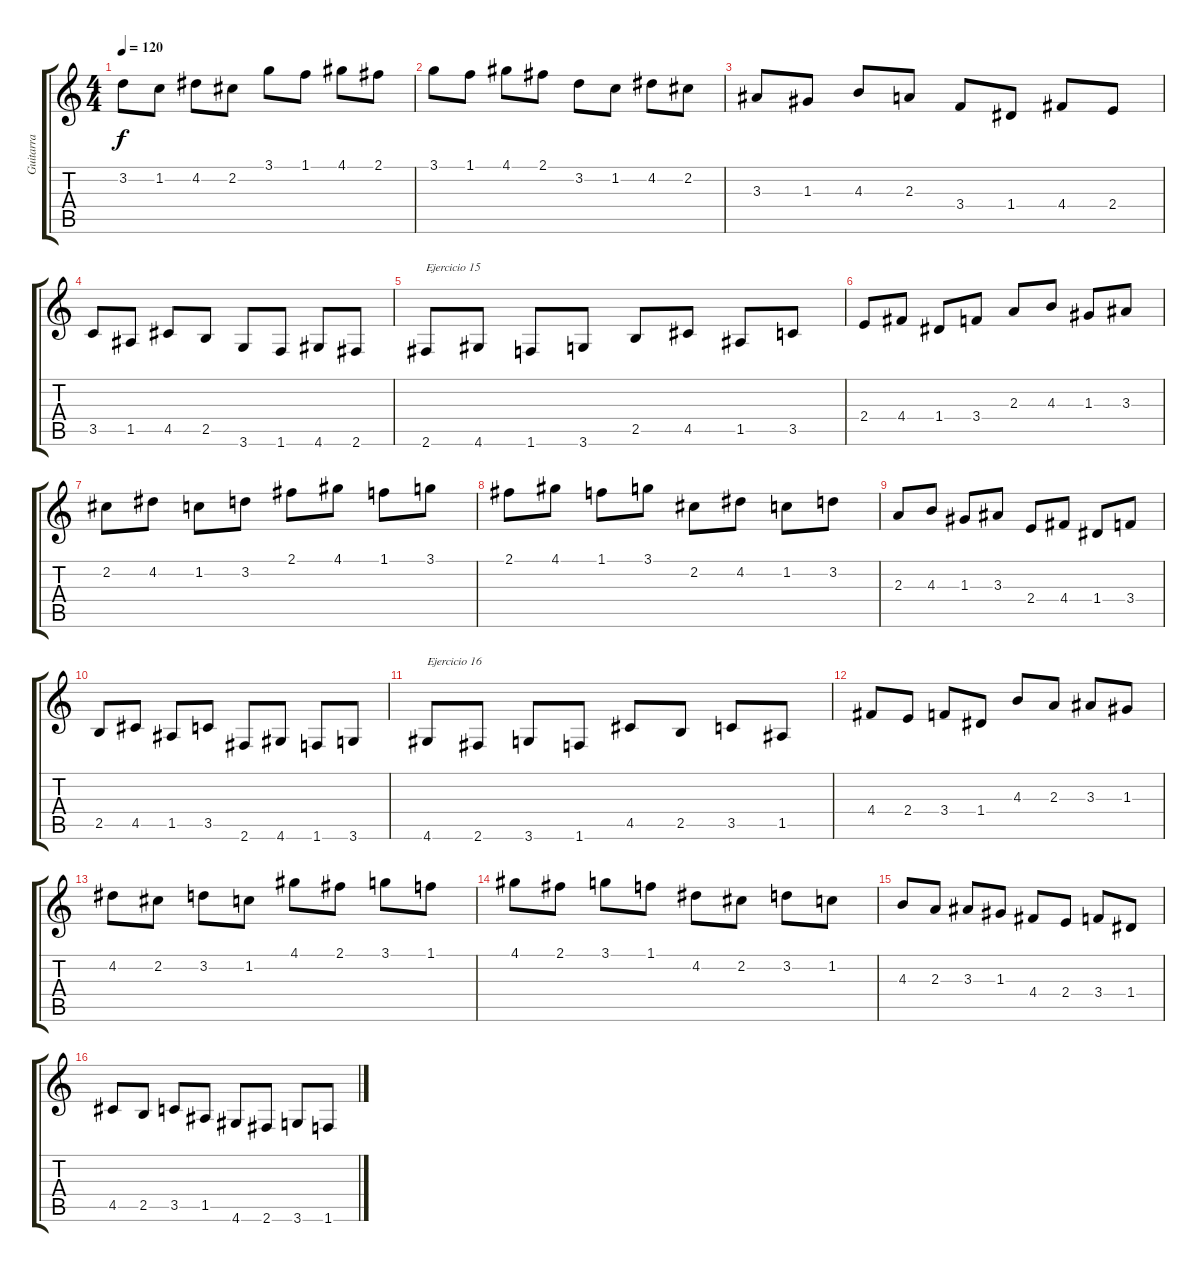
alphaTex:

\track ("Guitarra " "Guitarra ") {instrument acousticguitarnylon}
\staff {score tabs}
\tuning (E4 B3 G3 D3 A2 E2) {hide}
\ts (4 4)
\tempo 120
\clef g2
\ks c
3.2.8{dy f} 1.2.8 4.2.8 2.2.8 3.1.8 1.1.8 4.1.8 2.1.8 |
3.1.8 1.1.8 4.1.8 2.1.8 3.2.8 1.2.8 4.2.8 2.2.8 |
3.3.8 1.3.8 4.3.8 2.3.8 3.4.8 1.4.8 4.4.8 2.4.8 |
3.5.8 1.5.8 4.5.8 2.5.8 3.6.8 1.6.8 4.6.8 2.6.8 |
2.6.8{txt "Ejercicio 15"} 4.6.8 1.6.8 3.6.8 2.5.8 4.5.8 1.5.8 3.5.8 |
2.4.8 4.4.8 1.4.8 3.4.8 2.3.8 4.3.8 1.3.8 3.3.8 |
2.2.8 4.2.8 1.2.8 3.2.8 2.1.8 4.1.8 1.1.8 3.1.8 |
2.1.8 4.1.8 1.1.8 3.1.8 2.2.8 4.2.8 1.2.8 3.2.8 |
2.3.8 4.3.8 1.3.8 3.3.8 2.4.8 4.4.8 1.4.8 3.4.8 |
2.5.8 4.5.8 1.5.8 3.5.8 2.6.8 4.6.8 1.6.8 3.6.8 |
4.6.8{txt "Ejercicio 16"} 2.6.8 3.6.8 1.6.8 4.5.8 2.5.8 3.5.8 1.5.8 |
4.4.8 2.4.8 3.4.8 1.4.8 4.3.8 2.3.8 3.3.8 1.3.8 |
4.2.8 2.2.8 3.2.8 1.2.8 4.1.8 2.1.8 3.1.8 1.1.8 |
4.1.8 2.1.8 3.1.8 1.1.8 4.2.8 2.2.8 3.2.8 1.2.8 |
4.3.8 2.3.8 3.3.8 1.3.8 4.4.8 2.4.8 3.4.8 1.4.8 |
4.5.8 2.5.8 3.5.8 1.5.8 4.6.8 2.6.8 3.6.8 1.6.8
